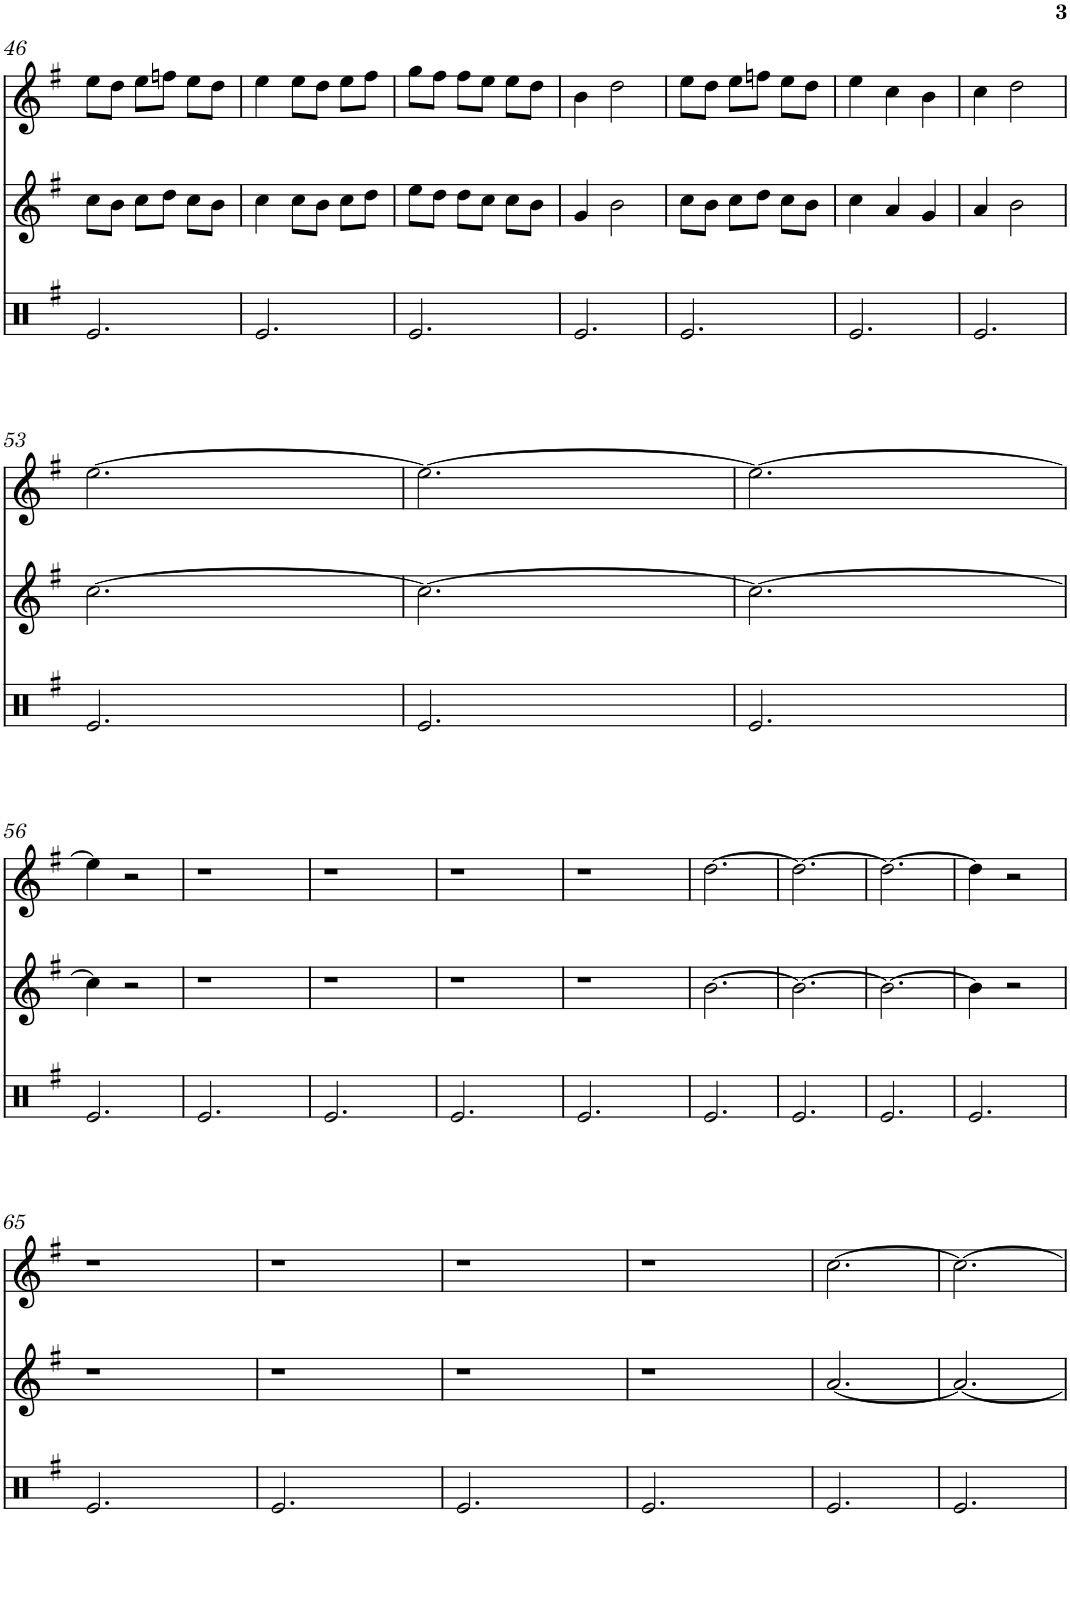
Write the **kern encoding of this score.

**kern	**kern	**kern
*part3	*part2	*part1
*staff3	*staff2	*staff1
*I"Timbal	*I"Gralla 2	*I"Gralla 1
!!LO:PB:g=z
*clefX	*clefG2	*clefG2
*k[f#]	*k[f#]	*k[f#]
*M3/4	*M3/4	*M3/4
=46	=46	=46
2.e/	8cc\L	8ee\L
.	8b\J	8dd\J
.	8cc\L	8ee\L
.	8dd\J	8ffn\J
.	8cc\L	8ee\L
.	8b\J	8dd\J
=47	=47	=47
2.e/	4cc\	4ee\
.	8cc\L	8ee\L
.	8b\J	8dd\J
.	8cc\L	8ee\L
.	8dd\J	8ff#\J
=48	=48	=48
2.e/	8ee\L	8gg\L
.	8dd\J	8ff#\J
.	8dd\L	8ff#\L
.	8cc\J	8ee\J
.	8cc\L	8ee\L
.	8b\J	8dd\J
=49	=49	=49
2.e/	4g/	4b\
.	2b\	2dd\
=50	=50	=50
2.e/	8cc\L	8ee\L
.	8b\J	8dd\J
.	8cc\L	8ee\L
.	8dd\J	8ffn\J
.	8cc\L	8ee\L
.	8b\J	8dd\J
=51	=51	=51
2.e/	4cc\	4ee\
.	4a/	4cc\
.	4g/	4b\
=52	=52	=52
2.e/	4a/	4cc\
.	2b\	2dd\
!!LO:LB:g=z
=53	=53	=53
2.e/	[2.cc\	[2.ee\
=54	=54	=54
2.e/	2.cc\_	2.ee\_
=55	=55	=55
2.e/	2.cc\_	2.ee\_
!!LO:LB:g=z
=56	=56	=56
2.e/	4cc\]	4ee\]
.	2r	2r
=57	=57	=57
2.e/	2.r	2.r
4ryy	4ryy	4ryy
=58	=58	=58
2.e/	2.r	2.r
4ryy	4ryy	4ryy
=59	=59	=59
2.e/	2.r	2.r
4ryy	4ryy	4ryy
=60	=60	=60
2.e/	2.r	2.r
4ryy	4ryy	4ryy
=61	=61	=61
2.e/	[2.b\	[2.dd\
=62	=62	=62
2.e/	2.b\_	2.dd\_
=63	=63	=63
2.e/	2.b\_	2.dd\_
=64	=64	=64
2.e/	4b\]	4dd\]
.	2r	2r
!!LO:LB:g=z
=65	=65	=65
2.e/	2.r	2.r
4ryy	4ryy	4ryy
=66	=66	=66
2.e/	2.r	2.r
4ryy	4ryy	4ryy
=67	=67	=67
2.e/	2.r	2.r
4ryy	4ryy	4ryy
=68	=68	=68
2.e/	2.r	2.r
4ryy	4ryy	4ryy
=69	=69	=69
2.e/	[2.a/	[2.cc\
=70	=70	=70
2.e/	2.a/_	2.cc\_
=	=	=
*-	*-	*-
